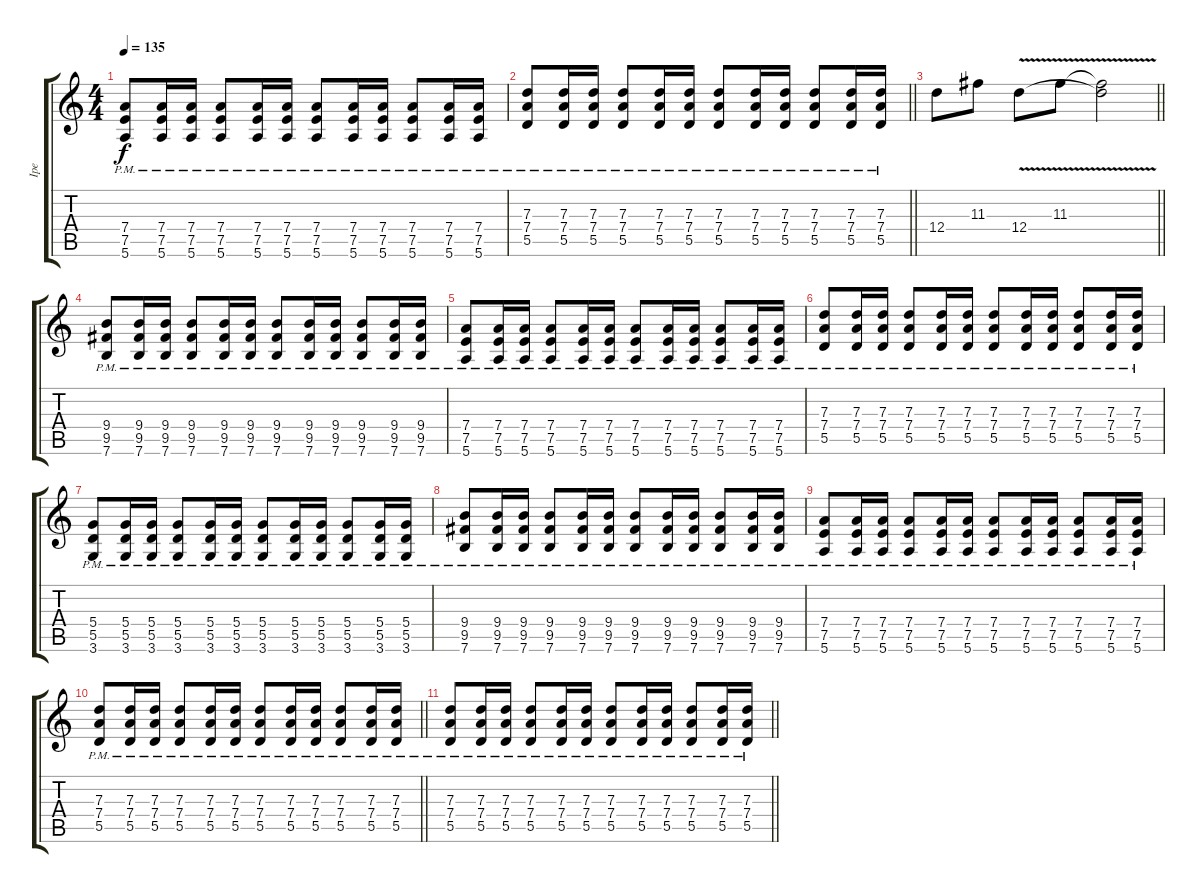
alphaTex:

\track ("Ipe" "Ipe") {instrument overdrivenguitar}
\staff {score tabs}
\tuning (E4 B3 G3 D3 A2 E2) {hide}
\ts (4 4)
\tempo 135
\clef g2
\ks c
(7.4{pm} 7.5{pm} 5.6{pm}).8{dy f} (7.4{pm} 7.5{pm} 5.6{pm}).16 (7.4{pm} 7.5{pm} 5.6{pm}).16 (7.4{pm} 7.5{pm} 5.6{pm}).8 (7.4{pm} 7.5{pm} 5.6{pm}).16 (7.4{pm} 7.5{pm} 5.6{pm}).16 (7.4{pm} 7.5{pm} 5.6{pm}).8 (7.4{pm} 7.5{pm} 5.6{pm}).16 (7.4{pm} 7.5{pm} 5.6{pm}).16 (7.4{pm} 7.5{pm} 5.6{pm}).8 (7.4{pm} 7.5{pm} 5.6{pm}).16 (7.4{pm} 7.5{pm} 5.6{pm}).16 |
\barLineRight lightlight
(7.3{pm} 7.4{pm} 5.5{pm}).8 (7.3{pm} 7.4{pm} 5.5{pm}).16 (7.3{pm} 7.4{pm} 5.5{pm}).16 (7.3{pm} 7.4{pm} 5.5{pm}).8 (7.3{pm} 7.4{pm} 5.5{pm}).16 (7.3{pm} 7.4{pm} 5.5{pm}).16 (7.3{pm} 7.4{pm} 5.5{pm}).8 (7.3{pm} 7.4{pm} 5.5{pm}).16 (7.3{pm} 7.4{pm} 5.5{pm}).16 (7.3{pm} 7.4{pm} 5.5{pm}).8 (7.3{pm} 7.4{pm} 5.5{pm}).16 (7.3{pm} 7.4{pm} 5.5{pm}).16 |
\barLineRight lightlight
12.4.8 11.3.8 12.4{v}.8 11.3{v}.8 (11.3{t} 12.4{t}).2 |
(9.4{pm} 9.5{pm} 7.6{pm}).8 (9.4{pm} 9.5{pm} 7.6{pm}).16 (9.4{pm} 9.5{pm} 7.6{pm}).16 (9.4{pm} 9.5{pm} 7.6{pm}).8 (9.4{pm} 9.5{pm} 7.6{pm}).16 (9.4{pm} 9.5{pm} 7.6{pm}).16 (9.4{pm} 9.5{pm} 7.6{pm}).8 (9.4{pm} 9.5{pm} 7.6{pm}).16 (9.4{pm} 9.5{pm} 7.6{pm}).16 (9.4{pm} 9.5{pm} 7.6{pm}).8 (9.4{pm} 9.5{pm} 7.6{pm}).16 (9.4{pm} 9.5{pm} 7.6{pm}).16 |
(7.4{pm} 7.5{pm} 5.6{pm}).8 (7.4{pm} 7.5{pm} 5.6{pm}).16 (7.4{pm} 7.5{pm} 5.6{pm}).16 (7.4{pm} 7.5{pm} 5.6{pm}).8 (7.4{pm} 7.5{pm} 5.6{pm}).16 (7.4{pm} 7.5{pm} 5.6{pm}).16 (7.4{pm} 7.5{pm} 5.6{pm}).8 (7.4{pm} 7.5{pm} 5.6{pm}).16 (7.4{pm} 7.5{pm} 5.6{pm}).16 (7.4{pm} 7.5{pm} 5.6{pm}).8 (7.4{pm} 7.5{pm} 5.6{pm}).16 (7.4{pm} 7.5{pm} 5.6{pm}).16 |
(7.3{pm} 7.4{pm} 5.5{pm}).8 (7.3{pm} 7.4{pm} 5.5{pm}).16 (7.3{pm} 7.4{pm} 5.5{pm}).16 (7.3{pm} 7.4{pm} 5.5{pm}).8 (7.3{pm} 7.4{pm} 5.5{pm}).16 (7.3{pm} 7.4{pm} 5.5{pm}).16 (7.3{pm} 7.4{pm} 5.5{pm}).8 (7.3{pm} 7.4{pm} 5.5{pm}).16 (7.3{pm} 7.4{pm} 5.5{pm}).16 (7.3{pm} 7.4{pm} 5.5{pm}).8 (7.3{pm} 7.4{pm} 5.5{pm}).16 (7.3{pm} 7.4{pm} 5.5{pm}).16 |
(5.4{pm} 5.5{pm} 3.6{pm}).8 (5.4{pm} 5.5{pm} 3.6{pm}).16 (5.4{pm} 5.5{pm} 3.6{pm}).16 (5.4{pm} 5.5{pm} 3.6{pm}).8 (5.4{pm} 5.5{pm} 3.6{pm}).16 (5.4{pm} 5.5{pm} 3.6{pm}).16 (5.4{pm} 5.5{pm} 3.6{pm}).8 (5.4{pm} 5.5{pm} 3.6{pm}).16 (5.4{pm} 5.5{pm} 3.6{pm}).16 (5.4{pm} 5.5{pm} 3.6{pm}).8 (5.4{pm} 5.5{pm} 3.6{pm}).16 (5.4{pm} 5.5{pm} 3.6{pm}).16 |
(9.4{pm} 9.5{pm} 7.6{pm}).8 (9.4{pm} 9.5{pm} 7.6{pm}).16 (9.4{pm} 9.5{pm} 7.6{pm}).16 (9.4{pm} 9.5{pm} 7.6{pm}).8 (9.4{pm} 9.5{pm} 7.6{pm}).16 (9.4{pm} 9.5{pm} 7.6{pm}).16 (9.4{pm} 9.5{pm} 7.6{pm}).8 (9.4{pm} 9.5{pm} 7.6{pm}).16 (9.4{pm} 9.5{pm} 7.6{pm}).16 (9.4{pm} 9.5{pm} 7.6{pm}).8 (9.4{pm} 9.5{pm} 7.6{pm}).16 (9.4{pm} 9.5{pm} 7.6{pm}).16 |
(7.4{pm} 7.5{pm} 5.6{pm}).8 (7.4{pm} 7.5{pm} 5.6{pm}).16 (7.4{pm} 7.5{pm} 5.6{pm}).16 (7.4{pm} 7.5{pm} 5.6{pm}).8 (7.4{pm} 7.5{pm} 5.6{pm}).16 (7.4{pm} 7.5{pm} 5.6{pm}).16 (7.4{pm} 7.5{pm} 5.6{pm}).8 (7.4{pm} 7.5{pm} 5.6{pm}).16 (7.4{pm} 7.5{pm} 5.6{pm}).16 (7.4{pm} 7.5{pm} 5.6{pm}).8 (7.4{pm} 7.5{pm} 5.6{pm}).16 (7.4{pm} 7.5{pm} 5.6{pm}).16 |
\barLineRight lightlight
(7.3{pm} 7.4{pm} 5.5{pm}).8 (7.3{pm} 7.4{pm} 5.5{pm}).16 (7.3{pm} 7.4{pm} 5.5{pm}).16 (7.3{pm} 7.4{pm} 5.5{pm}).8 (7.3{pm} 7.4{pm} 5.5{pm}).16 (7.3{pm} 7.4{pm} 5.5{pm}).16 (7.3{pm} 7.4{pm} 5.5{pm}).8 (7.3{pm} 7.4{pm} 5.5{pm}).16 (7.3{pm} 7.4{pm} 5.5{pm}).16 (7.3{pm} 7.4{pm} 5.5{pm}).8 (7.3{pm} 7.4{pm} 5.5{pm}).16 (7.3{pm} 7.4{pm} 5.5{pm}).16 |
\barLineRight lightlight
(7.3{pm} 7.4{pm} 5.5{pm}).8 (7.3{pm} 7.4{pm} 5.5{pm}).16 (7.3{pm} 7.4{pm} 5.5{pm}).16 (7.3{pm} 7.4{pm} 5.5{pm}).8 (7.3{pm} 7.4{pm} 5.5{pm}).16 (7.3{pm} 7.4{pm} 5.5{pm}).16 (7.3{pm} 7.4{pm} 5.5{pm}).8 (7.3{pm} 7.4{pm} 5.5{pm}).16 (7.3{pm} 7.4{pm} 5.5{pm}).16 (7.3{pm} 7.4{pm} 5.5{pm}).8 (7.3{pm} 7.4{pm} 5.5{pm}).16 (7.3{pm} 7.4{pm} 5.5{pm}).16
